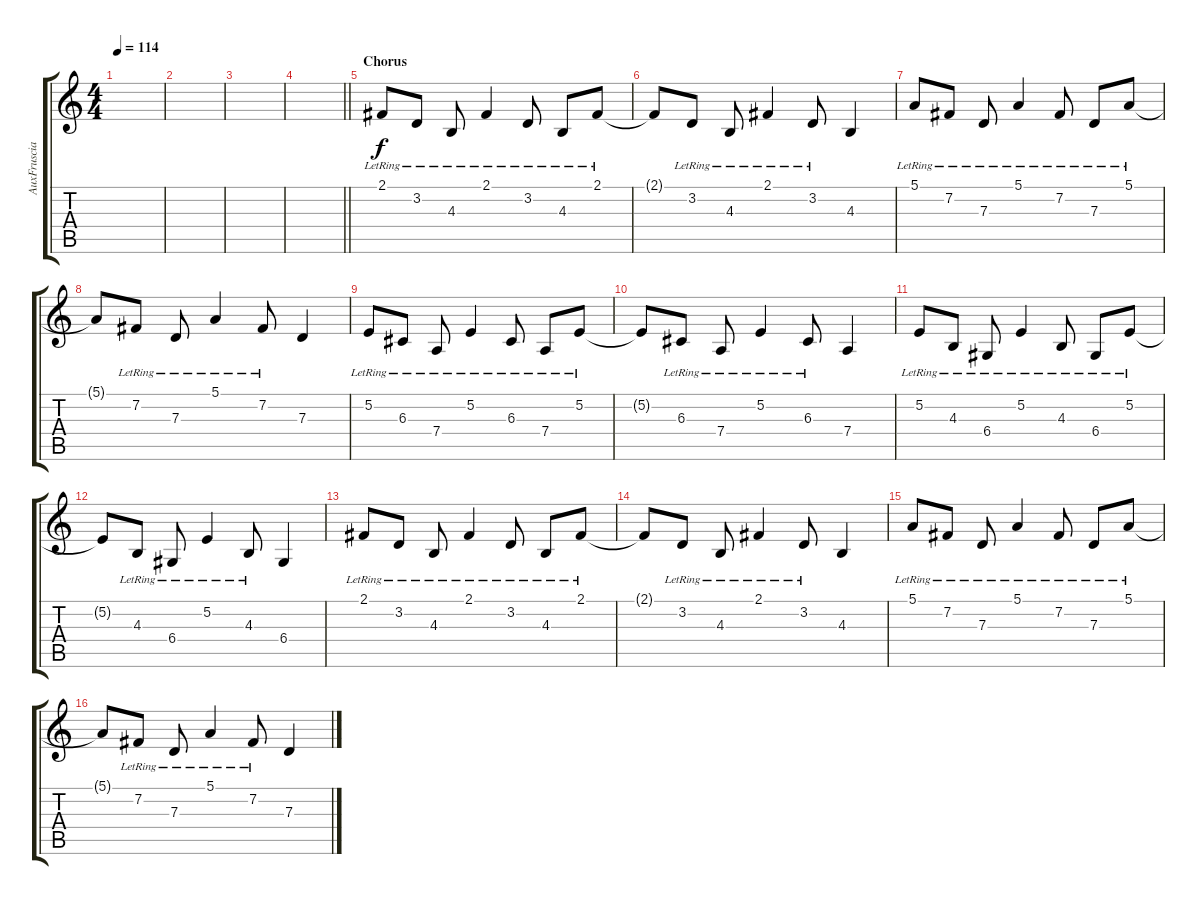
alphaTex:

\track ("AuxFrusciante" "AuxFruscia") {instrument lead2sawtooth}
\staff {score tabs}
\tuning (E4 B3 G3 D3 A2 E2) {hide}
\ts (4 4)
\tempo 114
\clef g2
\ks c
|
|
|
\barLineRight lightlight
|
\section ("" "Chorus")
2.1{lr}.8 3.2{lr}.8 4.3{lr}.8 2.1{lr}.4 3.2{lr}.8 4.3{lr}.8 2.1{lr}.8 |
2.1{t}.8 3.2{lr}.8 4.3{lr}.8 2.1{lr}.4 3.2{lr}.8 4.3.4 |
5.1{lr}.8 7.2{lr}.8 7.3{lr}.8 5.1{lr}.4 7.2{lr}.8 7.3{lr}.8 5.1{lr}.8 |
5.1{t}.8 7.2{lr}.8 7.3{lr}.8 5.1{lr}.4 7.2{lr}.8 7.3.4 |
5.2{lr}.8 6.3{lr}.8 7.4{lr}.8 5.2{lr}.4 6.3{lr}.8 7.4{lr}.8 5.2{lr}.8 |
5.2{t}.8 6.3{lr}.8 7.4{lr}.8 5.2{lr}.4 6.3{lr}.8 7.4.4 |
5.2{lr}.8 4.3{lr}.8 6.4{lr}.8 5.2{lr}.4 4.3{lr}.8 6.4{lr}.8 5.2{lr}.8 |
5.2{t}.8 4.3{lr}.8 6.4{lr}.8 5.2{lr}.4 4.3{lr}.8 6.4.4 |
2.1{lr}.8 3.2{lr}.8 4.3{lr}.8 2.1{lr}.4 3.2{lr}.8 4.3{lr}.8 2.1{lr}.8 |
2.1{t}.8 3.2{lr}.8 4.3{lr}.8 2.1{lr}.4 3.2{lr}.8 4.3.4 |
5.1{lr}.8 7.2{lr}.8 7.3{lr}.8 5.1{lr}.4 7.2{lr}.8 7.3{lr}.8 5.1{lr}.8 |
5.1{t}.8 7.2{lr}.8 7.3{lr}.8 5.1{lr}.4 7.2{lr}.8 7.3.4
